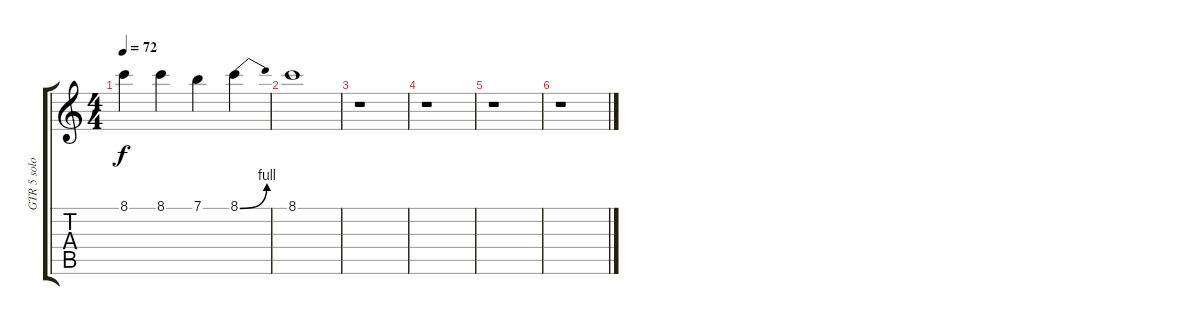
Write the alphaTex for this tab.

\track ("GTR 5 solo 1" "GTR 5 solo") {instrument distortionguitar}
\staff {score tabs}
\tuning (E4 B3 G3 D3 A2 E2) {hide}
\ts (4 4)
\tempo 72
\clef g2
\ks c
8.1{t}.4{dy f} 8.1.4 7.1.4 8.1{be (bend 0 0 60 4)}.4 |
8.1.1 |
r.1 |
r.1 |
r.1 |
r.1
